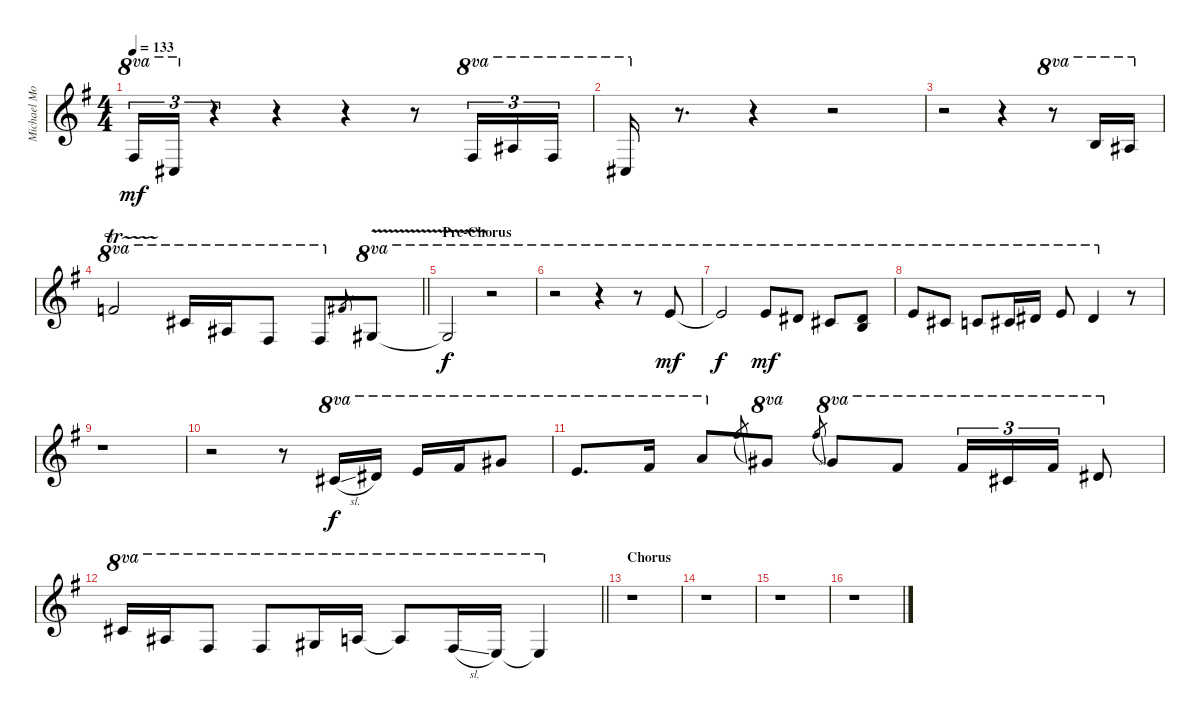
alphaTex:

\track ("Michael Monroe - Harmonica" "Michael Mo") {instrument harmonica}
\staff {score}
\tuning (Eb4 Bb3 Gb3 Db3 Ab2 Eb2) {hide}
\ts (4 4)
\tempo 133
\clef g2
\ks g
12.3.16{tu (3 2) ot 8va dy mf} 12.4.16{tu (3 2) ot 8va} r.4{tu (3 2)} r.4 r.4 r.8 12.3.16{tu (3 2) ot 8va} 16.3.16{tu (3 2) ot 8va} 12.3.16{tu (3 2) ot 8va} |
12.4.16{ot 8va} r.8{d} r.4 r.2 |
r.2 r.4 r.8{ot 8va} 17.3.16{ot 8va} 16.3.16{ot 8va} |
\barLineRight lightlight
19.2{tr (15 32)}.2{ot 8va} 15.2.16{ot 8va} 16.3.16{ot 8va} 17.4.8{ot 8va} 17.4.8{ot 8va} 17.4.8{gr} 19.4{v}.8{ot 8va} |
\section ("" "Pre-Chorus")
19.4{t}.2{ot 8va dy f} r.2{ot 8va} |
r.2{ot 8va} r.4{ot 8va} r.8{ot 8va} 18.2.8{ot 8va dy mf} |
18.2{t}.2{ot 8va dy f} 18.2.8{ot 8va dy mf} 17.2.8{ot 8va} 15.2.8{ot 8va} (17.2 17.3).8{ot 8va} |
18.2.8{ot 8va} 15.2.8{ot 8va} 14.2.8{ot 8va} 15.2.16{ot 8va} 17.2.16{ot 8va} 18.2.8{ot 8va} 17.2.4{ot 8va} r.8 |
r.1 |
r.2 r.8 15.2{sl}.16{ot 8va dy f} 17.2.16{ot 8va} 13.1.16{ot 8va} 15.1.16{ot 8va} 17.1.8{ot 8va} |
13.1.8{d ot 8va} 15.1.16{ot 8va} 18.1.8{ot 8va} 15.1{sl}.8{gr} 17.1.8{ot 8va} 15.1{sl}.8{gr} 17.1.8{ot 8va} 15.1.8{ot 8va} 15.1.16{tu (3 2) ot 8va} 15.2.16{tu (3 2) ot 8va} 15.1.16{tu (3 2) ot 8va} 17.2.8{ot 8va} |
\barLineRight lightlight
15.2.16{ot 8va} 16.3.16{ot 8va} 17.4.8{ot 8va} 17.4.8{ot 8va} 19.4.16{ot 8va} 15.3.16{ot 8va} 15.3{t}.8{ot 8va} 17.4{sl}.16{ot 8va} 15.4.16{ot 8va} 15.4{t}.4{ot 8va} |
\section ("" "Chorus")
r.1 |
r.1 |
r.1 |
r.1
